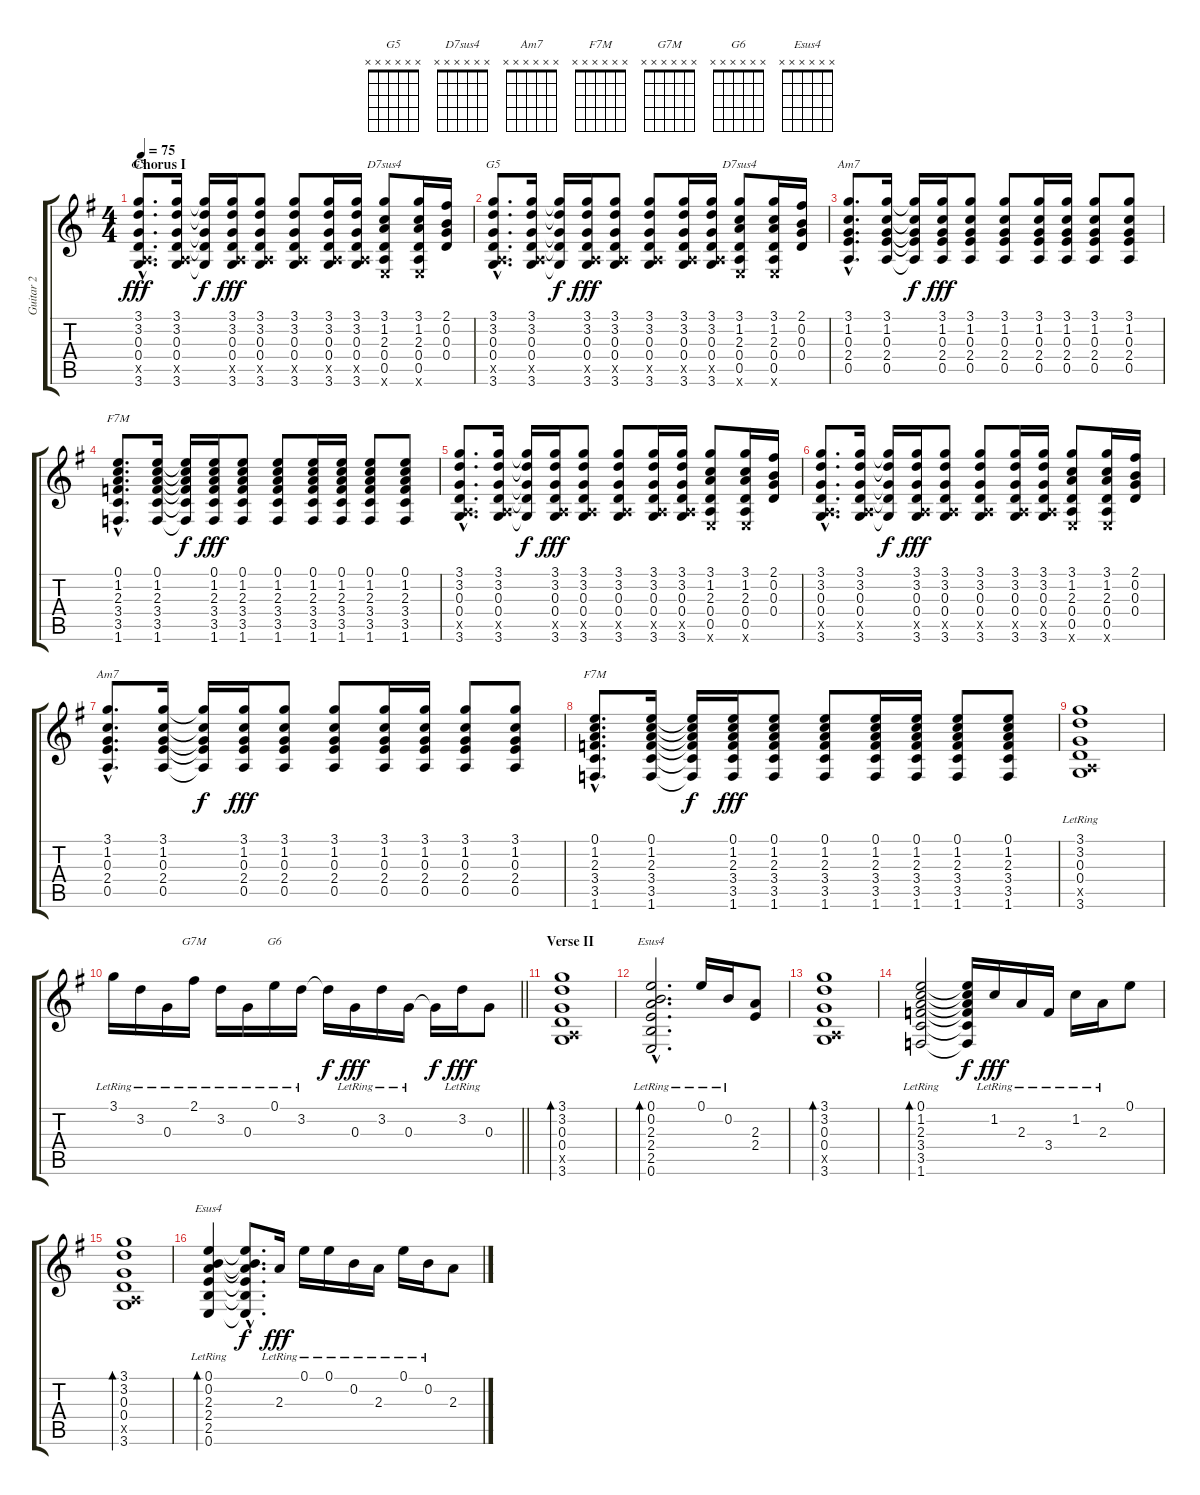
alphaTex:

\track ("Guitar 2" "Guitar 2") {instrument electricguitarclean}
\staff {score tabs}
\tuning (E4 B3 G3 D3 A2 E2) {hide}
\chord ("G5" 3 3 0 0 x 3)
\chord ("D7sus4" 3 1 2 0 0 x)
\chord ("G5" x x x x x x)
\chord ("D7sus4" x x x x x x)
\chord ("Am7" 3 1 0 2 0 x)
\chord ("F7M" 0 1 2 3 3 1)
\chord ("Am7" x x x x x x)
\chord ("F7M" x x x x x x)
\chord ("G7M" x x x x x x)
\chord ("G6" x x x x x x)
\chord ("Esus4" 0 0 2 2 2 0)
\chord ("Esus4" x x x x x x)
\ts (4 4)
\section ("" "Chorus I")
\tempo 75
\clef g2
\ks g
(3.1{hac} 3.2{hac} 0.3{hac} 0.4{hac} 0.5{hac x} 3.6{hac}).8{d ch "G5" dy fff} (3.1 3.2 0.3 0.4 0.5{x} 3.6).16 (3.1{t} 3.2{t} 0.3{t} 0.4{t} 3.6{t}).16{dy f} (3.1 3.2 0.3 0.4 0.5{x} 3.6).16{dy fff} (3.1 3.2 0.3 0.4 0.5{x} 3.6).8 (3.1 3.2 0.3 0.4 0.5{x} 3.6).8 (3.1 3.2 0.3 0.4 0.5{x} 3.6).16 (3.1 3.2 0.3 0.4 0.5{x} 3.6).16 (3.1 1.2 2.3 0.4 0.5 0.6{x}).8{ch "D7sus4"} (3.1 1.2 2.3 0.4 0.5 0.6{x}).16 (2.1 0.2 0.3 0.4).16 |
(3.1{hac} 3.2{hac} 0.3{hac} 0.4{hac} 0.5{hac x} 3.6{hac}).8{d ch "G5"} (3.1 3.2 0.3 0.4 0.5{x} 3.6).16 (3.1{t} 3.2{t} 0.3{t} 0.4{t} 3.6{t}).16{dy f} (3.1 3.2 0.3 0.4 0.5{x} 3.6).16{dy fff} (3.1 3.2 0.3 0.4 0.5{x} 3.6).8 (3.1 3.2 0.3 0.4 0.5{x} 3.6).8 (3.1 3.2 0.3 0.4 0.5{x} 3.6).16 (3.1 3.2 0.3 0.4 0.5{x} 3.6).16 (3.1 1.2 2.3 0.4 0.5 0.6{x}).8{ch "D7sus4"} (3.1 1.2 2.3 0.4 0.5 0.6{x}).16 (2.1 0.2 0.3 0.4).16 |
(3.1{hac} 1.2{hac} 0.3{hac} 2.4{hac} 0.5{hac}).8{d ch "Am7"} (3.1 1.2 0.3 2.4 0.5).16 (3.1{t} 1.2{t} 0.3{t} 2.4{t} 0.5{t}).16{dy f} (3.1 1.2 0.3 2.4 0.5).16{dy fff} (3.1 1.2 0.3 2.4 0.5).8 (3.1 1.2 0.3 2.4 0.5).8 (3.1 1.2 0.3 2.4 0.5).16 (3.1 1.2 0.3 2.4 0.5).16 (3.1 1.2 0.3 2.4 0.5).8 (3.1 1.2 0.3 2.4 0.5).8 |
(0.1{hac} 1.2{hac} 2.3{hac} 3.4{hac} 3.5{hac} 1.6{hac}).8{d ch "F7M"} (0.1 1.2 2.3 3.4 3.5 1.6).16 (0.1{t} 1.2{t} 2.3{t} 3.4{t} 3.5{t} 1.6{t}).16{dy f} (0.1 1.2 2.3 3.4 3.5 1.6).16{dy fff} (0.1 1.2 2.3 3.4 3.5 1.6).8 (0.1 1.2 2.3 3.4 3.5 1.6).8 (0.1 1.2 2.3 3.4 3.5 1.6).16 (0.1 1.2 2.3 3.4 3.5 1.6).16 (0.1 1.2 2.3 3.4 3.5 1.6).8 (0.1 1.2 2.3 3.4 3.5 1.6).8 |
(3.1{hac} 3.2{hac} 0.3{hac} 0.4{hac} 0.5{hac x} 3.6{hac}).8{d} (3.1 3.2 0.3 0.4 0.5{x} 3.6).16 (3.1{t} 3.2{t} 0.3{t} 0.4{t} 3.6{t}).16{dy f} (3.1 3.2 0.3 0.4 0.5{x} 3.6).16{dy fff} (3.1 3.2 0.3 0.4 0.5{x} 3.6).8 (3.1 3.2 0.3 0.4 0.5{x} 3.6).8 (3.1 3.2 0.3 0.4 0.5{x} 3.6).16 (3.1 3.2 0.3 0.4 0.5{x} 3.6).16 (3.1 1.2 2.3 0.4 0.5 0.6{x}).8 (3.1 1.2 2.3 0.4 0.5 0.6{x}).16 (2.1 0.2 0.3 0.4).16 |
(3.1{hac} 3.2{hac} 0.3{hac} 0.4{hac} 0.5{hac x} 3.6{hac}).8{d} (3.1 3.2 0.3 0.4 0.5{x} 3.6).16 (3.1{t} 3.2{t} 0.3{t} 0.4{t} 3.6{t}).16{dy f} (3.1 3.2 0.3 0.4 0.5{x} 3.6).16{dy fff} (3.1 3.2 0.3 0.4 0.5{x} 3.6).8 (3.1 3.2 0.3 0.4 0.5{x} 3.6).8 (3.1 3.2 0.3 0.4 0.5{x} 3.6).16 (3.1 3.2 0.3 0.4 0.5{x} 3.6).16 (3.1 1.2 2.3 0.4 0.5 0.6{x}).8 (3.1 1.2 2.3 0.4 0.5 0.6{x}).16 (2.1 0.2 0.3 0.4).16 |
(3.1{hac} 1.2{hac} 0.3{hac} 2.4{hac} 0.5{hac}).8{d ch "Am7"} (3.1 1.2 0.3 2.4 0.5).16 (3.1{t} 1.2{t} 0.3{t} 2.4{t} 0.5{t}).16{dy f} (3.1 1.2 0.3 2.4 0.5).16{dy fff} (3.1 1.2 0.3 2.4 0.5).8 (3.1 1.2 0.3 2.4 0.5).8 (3.1 1.2 0.3 2.4 0.5).16 (3.1 1.2 0.3 2.4 0.5).16 (3.1 1.2 0.3 2.4 0.5).8 (3.1 1.2 0.3 2.4 0.5).8 |
(0.1{hac} 1.2{hac} 2.3{hac} 3.4{hac} 3.5{hac} 1.6{hac}).8{d ch "F7M"} (0.1 1.2 2.3 3.4 3.5 1.6).16 (0.1{t} 1.2{t} 2.3{t} 3.4{t} 3.5{t} 1.6{t}).16{dy f} (0.1 1.2 2.3 3.4 3.5 1.6).16{dy fff} (0.1 1.2 2.3 3.4 3.5 1.6).8 (0.1 1.2 2.3 3.4 3.5 1.6).8 (0.1 1.2 2.3 3.4 3.5 1.6).16 (0.1 1.2 2.3 3.4 3.5 1.6).16 (0.1 1.2 2.3 3.4 3.5 1.6).8 (0.1 1.2 2.3 3.4 3.5 1.6).8 |
(3.1 3.2{lr} 0.3{lr} 0.4{lr} 0.5{x} 3.6{lr}).1 |
\barLineRight lightlight
3.1{lr}.16 3.2{lr}.16 0.3{lr}.16 2.1{lr}.16{ch "G7M"} 3.2{lr}.16 0.3{lr}.16 0.1{lr}.16{ch "G6"} 3.2{lr}.16 3.2{t}.16{dy f} 0.3{lr}.16{dy fff} 3.2{lr}.16 0.3{lr}.16 0.3{t}.16{dy f} 3.2{lr}.16{dy fff} 0.3.8 |
\section ("" "Verse II")
(3.1 3.2 0.3 0.4 0.5{x} 3.6).1{bd 240} |
(0.1{hac lr} 0.2{hac lr} 2.3{hac lr} 2.4{hac lr} 2.5{hac lr} 0.6{hac lr}).2{d bd 240 ch "Esus4"} 0.1{lr}.16 0.2{lr}.16 (2.3 2.4).8 |
(3.1 3.2 0.3 0.4 0.5{x} 3.6).1{bd 240} |
(0.1{lr} 1.2{lr} 2.3{lr} 3.4{lr} 3.5{lr} 1.6{lr}).2{bd 240} (0.1{t} 1.2{t} 2.3{t} 3.4{t} 3.5{t} 1.6{t}).16{dy f} 1.2{lr}.16{dy fff} 2.3{lr}.16 3.4{lr}.16 1.2{lr}.16 2.3{lr}.16 0.1.8 |
(3.1 3.2 0.3 0.4 0.5{x} 3.6).1{bd 240} |
(0.1{lr} 0.2{lr} 2.3{lr} 2.4{lr} 2.5{lr} 0.6{lr}).4{bd 240 ch "Esus4"} (0.1{hac t} 0.2{hac t} 2.3{hac t} 2.4{hac t} 2.5{hac t} 0.6{hac t}).8{d dy f} 2.3{lr}.16{dy fff} 0.1{lr}.16 0.1{lr}.16 0.2{lr}.16 2.3{lr}.16 0.1{lr}.16 0.2{lr}.16 2.3.8
